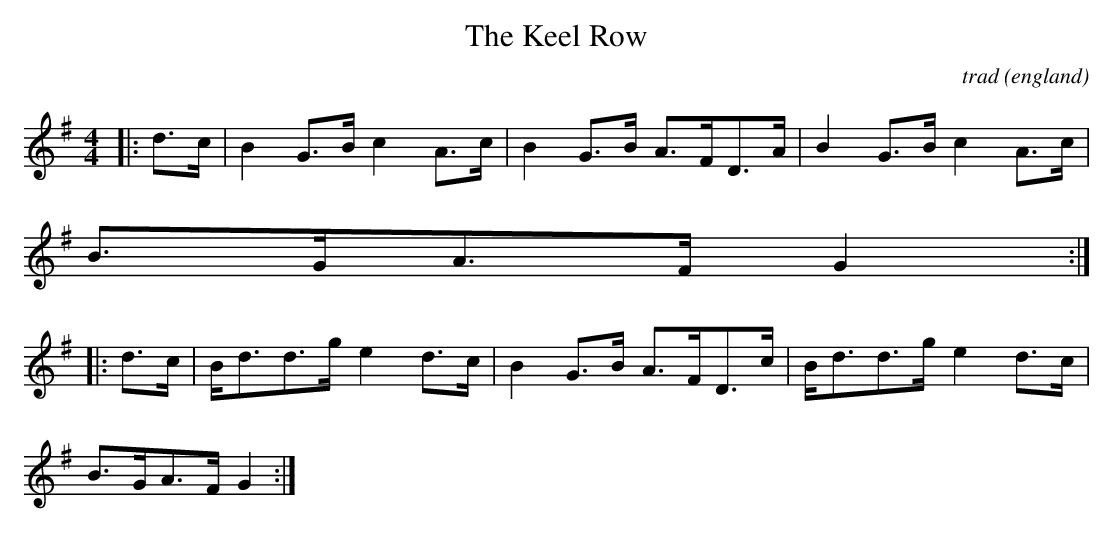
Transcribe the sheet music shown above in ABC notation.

X:1
T:The Keel Row
O:england
C:trad
M:4/4
L:1/8
K:G
|:d3/2c/2|B2G3/2B/2 c2A3/2c/2|B2G3/2B/2 A3/2F/2D3/2A/2|B2G3/2B/2 c2A3/2c/2|
B3/2G/2A3/2F/2 G2:|
|:d3/2c/2|B/2d3/2d3/2g/2 e2d3/2c/2|B2G3/2B/2 A3/2F/2D3/2c/2|B/2d3/2d3/2g/2 e2d3/2c/2|
B3/2G/2A3/2F/2 G2:|
